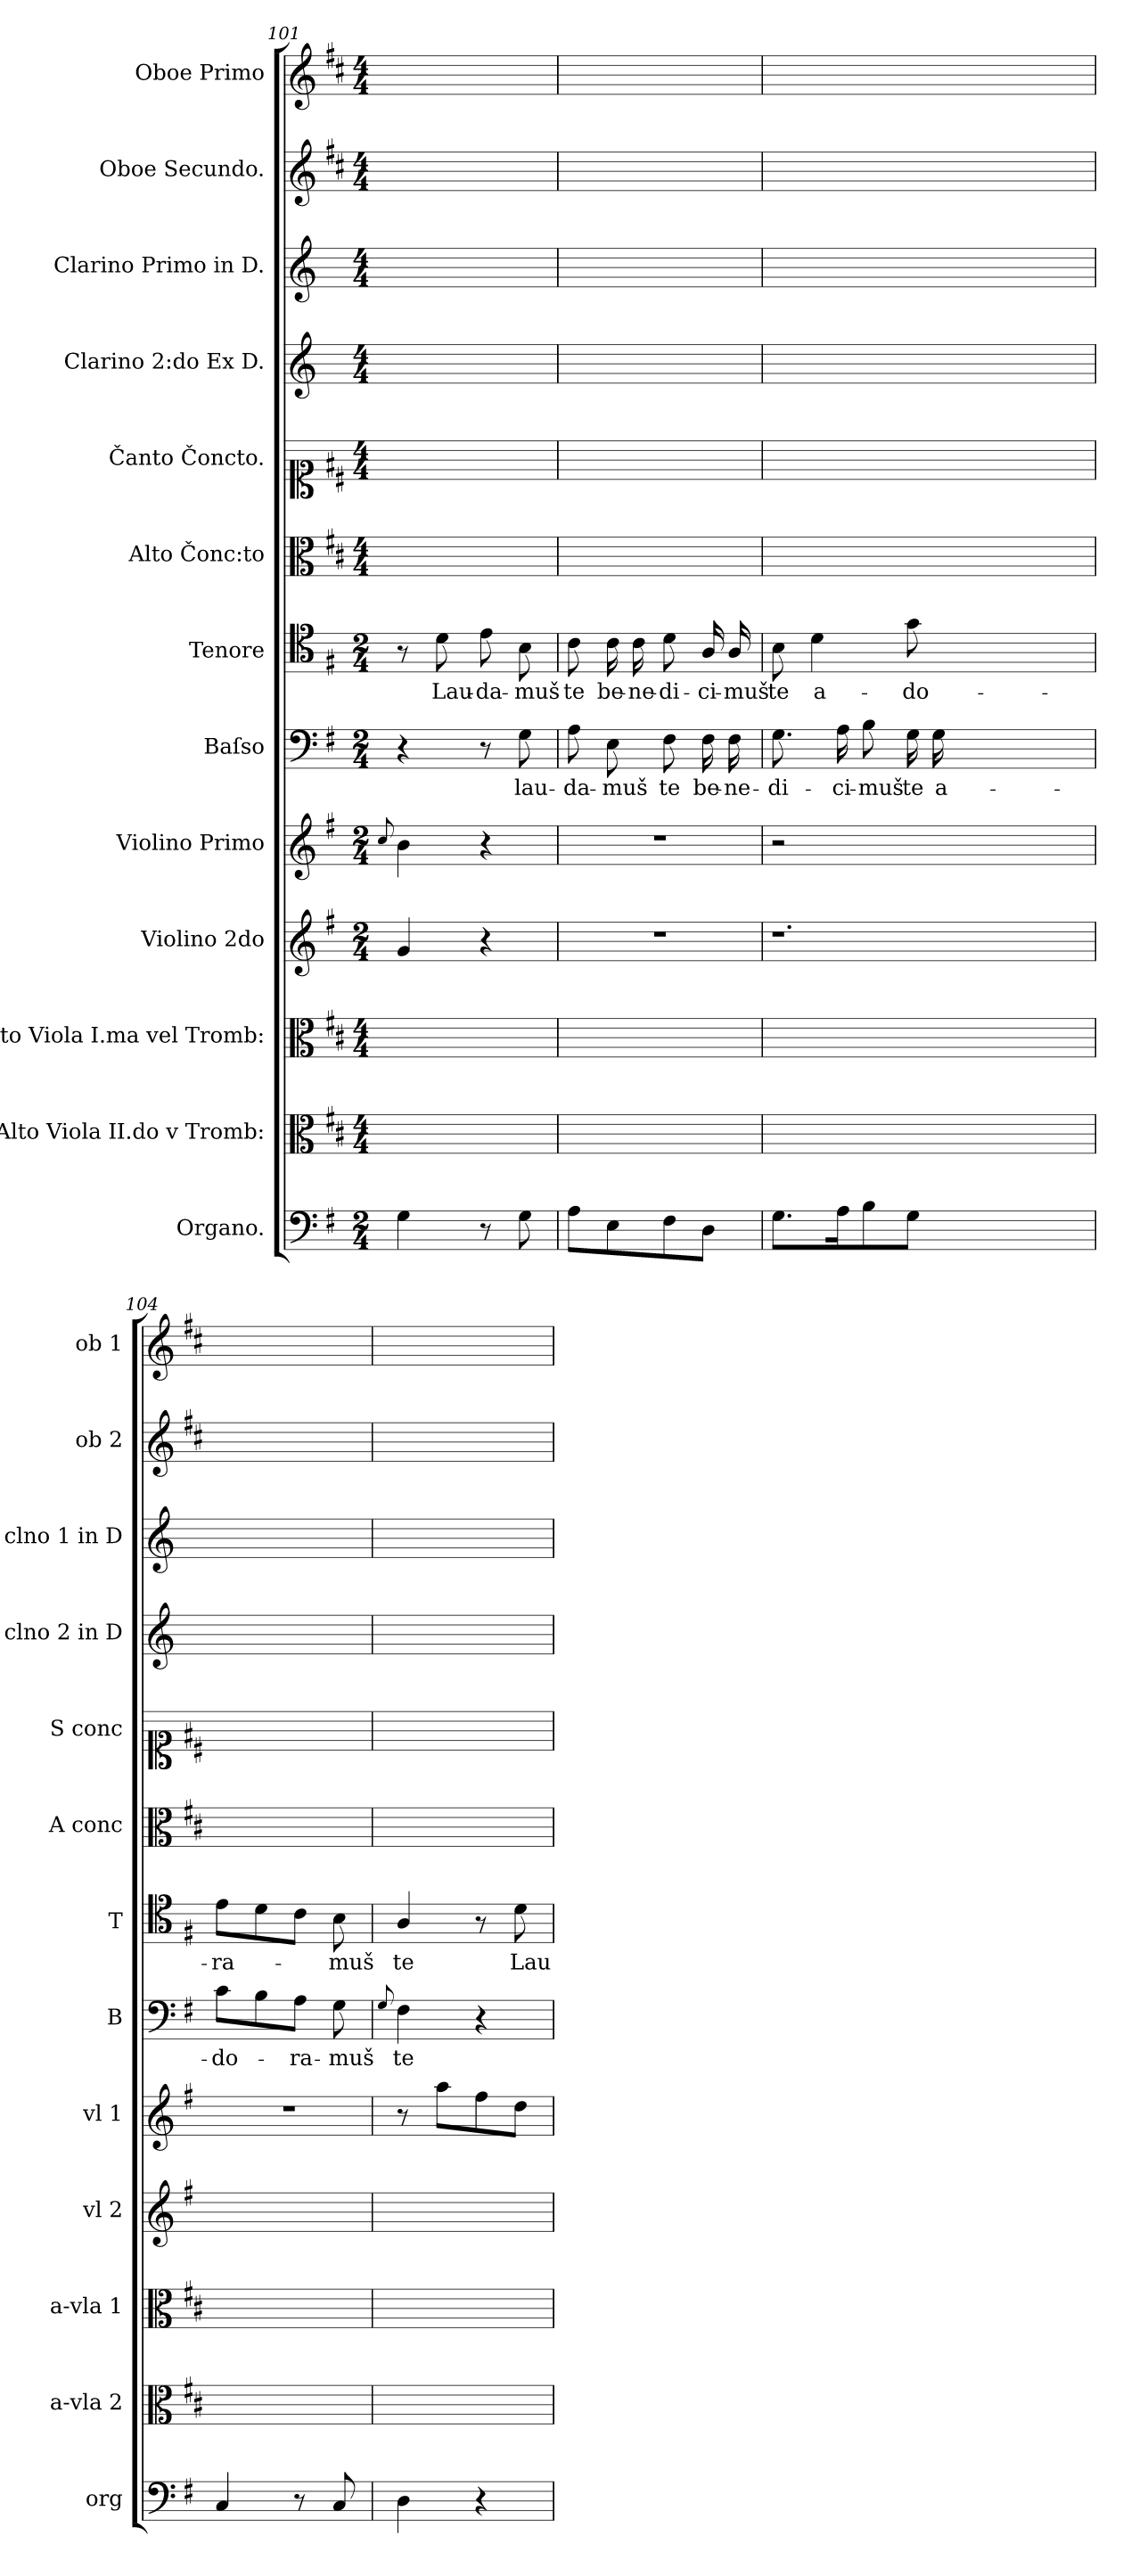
**kern	**kern	**kern	**kern	**kern	**dynam	**kern	**text	**kern	**text	**kern	**kern	**kern	**kern	**kern	**kern
*part13	*part12	*part11	*part10	*part9	*part9	*part8	*part8	*part7	*part7	*part6	*part5	*part4	*part3	*part2	*part1
*staff13	*staff12	*staff11	*staff10	*staff9	*staff9	*staff8	*staff8	*staff7	*staff7	*staff6	*staff5	*staff4	*staff3	*staff2	*staff1
*I"Organo.	*I"Alto Viola II.do v Tromb:	*I"Alto Viola I.ma vel Tromb:	*I"Violino 2do	*I"Violino Primo	*	*I"Baſso	*	*I"Tenore	*	*I"Alto Čonc:to	*I"Čanto Čoncto.	*I"Clarino 2:do Ex D.	*I"Clarino Primo in D.	*I"Oboe Secundo.	*I"Oboe Primo
*I'org	*I'a-vla 2	*I'a-vla 1	*I'vl 2	*I'vl 1	*	*I'B	*	*I'T	*	*I'A conc	*I'S conc	*I'clno 2 in D	*I'clno 1 in D	*I'ob 2	*I'ob 1
*clefF4	*clefC3	*clefC3	*clefG2	*clefG2	*	*clefF4	*	*clefC4	*	*clefC3	*clefC1	*clefG2	*clefG2	*clefG2	*clefG2
*	*	*	*	*	*	*	*	*	*	*	*	*ITrd-1c-2	*ITrd-1c-2	*	*
*k[f#]	*k[f#c#]	*k[f#c#]	*k[f#]	*k[f#]	*	*k[f#]	*	*k[f#]	*	*k[f#c#]	*k[f#c#]	*k[f#c#]	*k[f#c#]	*k[f#c#]	*k[f#c#]
*	*D:	*D:	*	*	*	*	*	*	*	*D:	*D:	*D:	*D:	*D:	*D:
*M2/4	*M4/4	*M4/4	*M2/4	*M2/4	*	*M2/4	*	*M2/4	*	*M4/4	*M4/4	*M4/4	*M4/4	*M4/4	*M4/4
=101	=101	=101	=101	=101	=101	=101	=101	=101	=101	=101	=101	=101	=101	=101	=101
.	.	.	.	8qqcc/	.	.	.	.	.	.	.	.	.	.	.
4G\	2ryy	2ryy	4g/	4b\	.	4r	.	8r	.	2ryy	2ryy	2ryy	2ryy	2ryy	2ryy
!	!	!	!	!	!	!	!	!	!LO:LY:i	!	!	!	!	!	!
.	.	.	.	.	.	.	.	8d\	Lau-	.	.	.	.	.	.
!	!	!	!	!	!	!	!	!	!LO:LY:i	!	!	!	!	!	!
8r	.	.	4r	4r	.	8r	.	8e\	-da-	.	.	.	.	.	.
!	!	!	!	!	!	!	!	!	!LO:LY:i	!	!	!	!	!	!
8G\	.	.	.	.	.	8G\	lau-	8B\	-muš	.	.	.	.	.	.
=102	=102	=102	=102	=102	=102	=102	=102	=102	=102	=102	=102	=102	=102	=102	=102
!	!	!	!	!	!	!	!	!	!LO:LY:i	!	!	!	!	!	!
8A\L	2ryy	2ryy	2r	2r	.	8A\	-da-	8c\	te	2ryy	2ryy	2ryy	2ryy	2ryy	2ryy
8E\	.	.	.	.	.	8E\	-muš	16c\	be-	.	.	.	.	.	.
.	.	.	.	.	.	.	.	16c\	-ne-	.	.	.	.	.	.
8F#\	.	.	.	.	.	8F#\	te	8d\	-di-	.	.	.	.	.	.
8D\J	.	.	.	.	.	16F#\	be-	16A/	-ci-	.	.	.	.	.	.
.	.	.	.	.	.	16F#\	-ne-	16A/	-muš	.	.	.	.	.	.
=103	=103	=103	=103	=103	=103	=103	=103	=103	=103	=103	=103	=103	=103	=103	=103
8.G\L	2ryy	2ryy	1.r	2r	.	8.G\	-di-	8B\	te	2ryy	2ryy	2ryy	2ryy	2ryy	2ryy
.	.	.	.	.	.	.	.	4d\	a-	.	.	.	.	.	.
16A\K	.	.	.	.	.	16A\	-ci-	.	.	.	.	.	.	.	.
8B\	.	.	.	.	.	8B\	-muš	.	.	.	.	.	.	.	.
8G\J	.	.	.	.	.	16G\	te	8g\	-do-	.	.	.	.	.	.
.	.	.	.	.	.	16G\	a-	.	.	.	.	.	.	.	.
1ryy	1ryy	1ryy	.	1ryy	.	1ryy	.	1ryy	.	1ryy	1ryy	1ryy	1ryy	1ryy	1ryy
=104	=104	=104	=104	=104	=104	=104	=104	=104	=104	=104	=104	=104	=104	=104	=104
4C/	2ryy	2ryy	2ryy	2r	.	8c\L	-do-	8e\L	-ra-	2ryy	2ryy	2ryy	2ryy	2ryy	2ryy
.	.	.	.	.	.	8B\	.	8d\	.	.	.	.	.	.	.
8r	.	.	.	.	.	8A\J	-ra-	8c\J	.	.	.	.	.	.	.
8C/	.	.	.	.	.	8G\	-muš	8B\	-muš	.	.	.	.	.	.
=105	=105	=105	=105	=105	=105	=105	=105	=105	=105	=105	=105	=105	=105	=105	=105
.	.	.	.	.	.	8qqG/	.	.	.	.	.	.	.	.	.
4D\	2ryy	2ryy	2ryy	8r	.	4F#\	te	4A/	te	2ryy	2ryy	2ryy	2ryy	2ryy	2ryy
!	!	!	!	!	!LO:DY:b	!	!	!	!	!	!	!	!	!	!
.	.	.	.	8aa\L	pia	.	.	.	.	.	.	.	.	.	.
4r	.	.	.	8ff#\	.	4r	.	8r	.	.	.	.	.	.	.
.	.	.	.	8dd\J	.	.	.	8d\	Lau-	.	.	.	.	.	.
=	=	=	=	=	=	=	=	=	=	=	=	=	=	=	=
*-	*-	*-	*-	*-	*-	*-	*-	*-	*-	*-	*-	*-	*-	*-	*-
